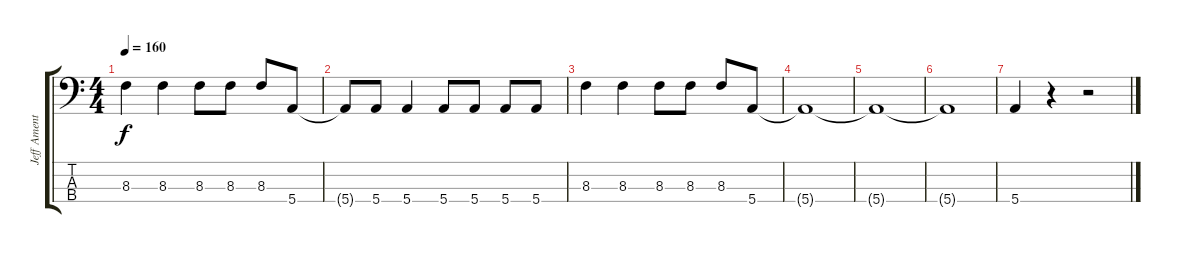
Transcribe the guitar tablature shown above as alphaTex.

\track ("Jeff Ament" "Jeff Ament") {instrument electricbassfinger}
\staff {score tabs}
\tuning (G2 D2 A1 E1) {hide}
\ts (4 4)
\tempo 160
\clef f4
\ks c
8.3.4{dy f} 8.3.4 8.3.8 8.3.8 8.3.8 5.4.8 |
5.4{t}.8 5.4.8 5.4.4 5.4.8 5.4.8 5.4.8 5.4.8 |
8.3.4 8.3.4 8.3.8 8.3.8 8.3.8 5.4.8 |
5.4{t}.1 |
5.4{t}.1 |
5.4{t}.1 |
5.4.4 r.4 r.2
